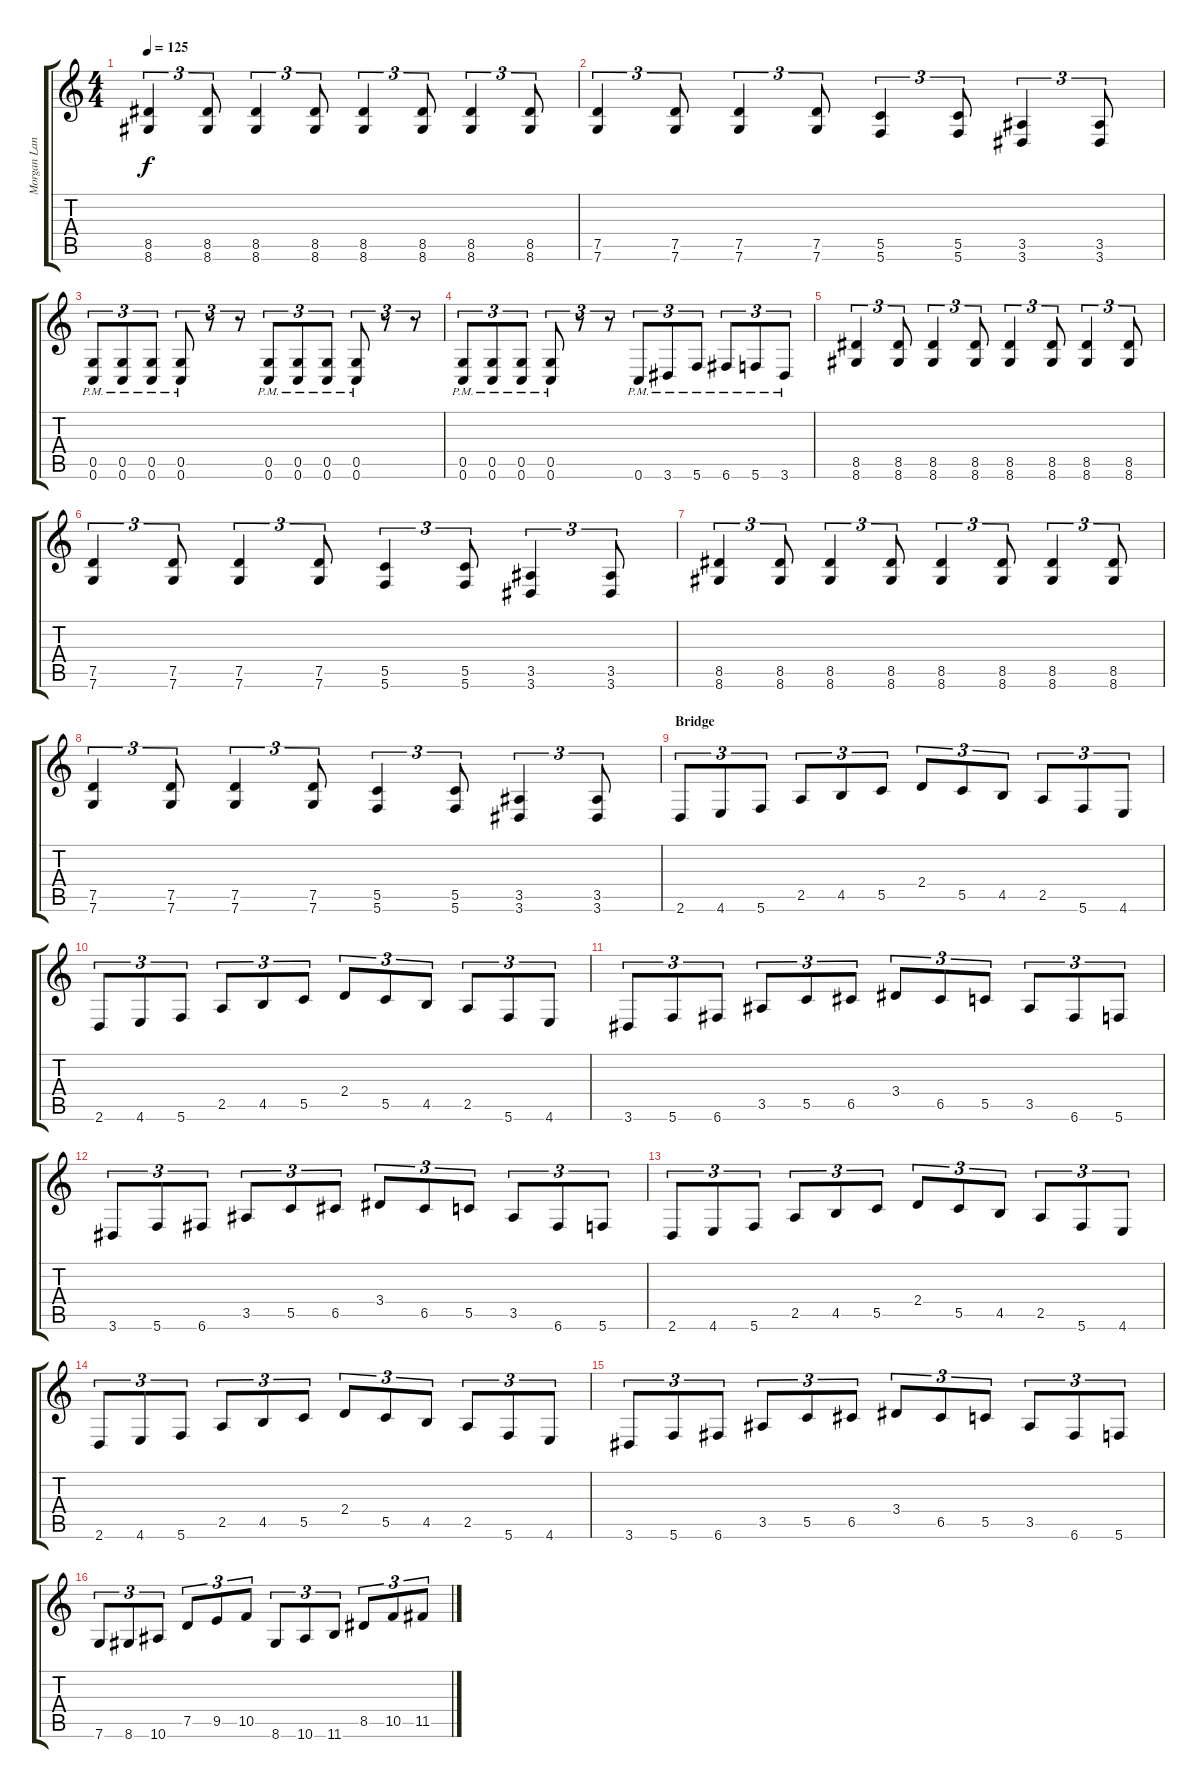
\track ("Morgan Lander (Guitar)" "Morgan Lan") {instrument distortionguitar}
\staff {score tabs}
\tuning (D4 A3 F3 C3 G2 C2) {hide}
\ts (4 4)
\tempo 125
\clef g2
\ks c
(8.5 8.6).4{tu (3 2) dy f} (8.5 8.6).8{tu (3 2)} (8.5 8.6).4{tu (3 2)} (8.5 8.6).8{tu (3 2)} (8.5 8.6).4{tu (3 2)} (8.5 8.6).8{tu (3 2)} (8.5 8.6).4{tu (3 2)} (8.5 8.6).8{tu (3 2)} |
(7.5 7.6).4{tu (3 2)} (7.5 7.6).8{tu (3 2)} (7.5 7.6).4{tu (3 2)} (7.5 7.6).8{tu (3 2)} (5.5 5.6).4{tu (3 2)} (5.5 5.6).8{tu (3 2)} (3.5 3.6).4{tu (3 2)} (3.5 3.6).8{tu (3 2)} |
(0.5{pm} 0.6{pm}).8{tu (3 2)} (0.5{pm} 0.6{pm}).8{tu (3 2)} (0.5{pm} 0.6{pm}).8{tu (3 2)} (0.5{pm} 0.6{pm}).8{tu (3 2)} r.8{tu (3 2)} r.8{tu (3 2)} (0.5{pm} 0.6{pm}).8{tu (3 2)} (0.5{pm} 0.6{pm}).8{tu (3 2)} (0.5{pm} 0.6{pm}).8{tu (3 2)} (0.5{pm} 0.6{pm}).8{tu (3 2)} r.8{tu (3 2)} r.8{tu (3 2)} |
(0.5{pm} 0.6{pm}).8{tu (3 2)} (0.5{pm} 0.6{pm}).8{tu (3 2)} (0.5{pm} 0.6{pm}).8{tu (3 2)} (0.5{pm} 0.6{pm}).8{tu (3 2)} r.8{tu (3 2)} r.8{tu (3 2)} 0.6{pm}.8{tu (3 2)} 3.6{pm}.8{tu (3 2)} 5.6{pm}.8{tu (3 2)} 6.6{pm}.8{tu (3 2)} 5.6{pm}.8{tu (3 2)} 3.6{pm}.8{tu (3 2)} |
(8.5 8.6).4{tu (3 2)} (8.5 8.6).8{tu (3 2)} (8.5 8.6).4{tu (3 2)} (8.5 8.6).8{tu (3 2)} (8.5 8.6).4{tu (3 2)} (8.5 8.6).8{tu (3 2)} (8.5 8.6).4{tu (3 2)} (8.5 8.6).8{tu (3 2)} |
(7.5 7.6).4{tu (3 2)} (7.5 7.6).8{tu (3 2)} (7.5 7.6).4{tu (3 2)} (7.5 7.6).8{tu (3 2)} (5.5 5.6).4{tu (3 2)} (5.5 5.6).8{tu (3 2)} (3.5 3.6).4{tu (3 2)} (3.5 3.6).8{tu (3 2)} |
(8.5 8.6).4{tu (3 2)} (8.5 8.6).8{tu (3 2)} (8.5 8.6).4{tu (3 2)} (8.5 8.6).8{tu (3 2)} (8.5 8.6).4{tu (3 2)} (8.5 8.6).8{tu (3 2)} (8.5 8.6).4{tu (3 2)} (8.5 8.6).8{tu (3 2)} |
(7.5 7.6).4{tu (3 2)} (7.5 7.6).8{tu (3 2)} (7.5 7.6).4{tu (3 2)} (7.5 7.6).8{tu (3 2)} (5.5 5.6).4{tu (3 2)} (5.5 5.6).8{tu (3 2)} (3.5 3.6).4{tu (3 2)} (3.5 3.6).8{tu (3 2)} |
\section ("" "Bridge")
2.6.8{tu (3 2)} 4.6.8{tu (3 2)} 5.6.8{tu (3 2)} 2.5.8{tu (3 2)} 4.5.8{tu (3 2)} 5.5.8{tu (3 2)} 2.4.8{tu (3 2)} 5.5.8{tu (3 2)} 4.5.8{tu (3 2)} 2.5.8{tu (3 2)} 5.6.8{tu (3 2)} 4.6.8{tu (3 2)} |
2.6.8{tu (3 2)} 4.6.8{tu (3 2)} 5.6.8{tu (3 2)} 2.5.8{tu (3 2)} 4.5.8{tu (3 2)} 5.5.8{tu (3 2)} 2.4.8{tu (3 2)} 5.5.8{tu (3 2)} 4.5.8{tu (3 2)} 2.5.8{tu (3 2)} 5.6.8{tu (3 2)} 4.6.8{tu (3 2)} |
3.6.8{tu (3 2)} 5.6.8{tu (3 2)} 6.6.8{tu (3 2)} 3.5.8{tu (3 2)} 5.5.8{tu (3 2)} 6.5.8{tu (3 2)} 3.4.8{tu (3 2)} 6.5.8{tu (3 2)} 5.5.8{tu (3 2)} 3.5.8{tu (3 2)} 6.6.8{tu (3 2)} 5.6.8{tu (3 2)} |
3.6.8{tu (3 2)} 5.6.8{tu (3 2)} 6.6.8{tu (3 2)} 3.5.8{tu (3 2)} 5.5.8{tu (3 2)} 6.5.8{tu (3 2)} 3.4.8{tu (3 2)} 6.5.8{tu (3 2)} 5.5.8{tu (3 2)} 3.5.8{tu (3 2)} 6.6.8{tu (3 2)} 5.6.8{tu (3 2)} |
2.6.8{tu (3 2)} 4.6.8{tu (3 2)} 5.6.8{tu (3 2)} 2.5.8{tu (3 2)} 4.5.8{tu (3 2)} 5.5.8{tu (3 2)} 2.4.8{tu (3 2)} 5.5.8{tu (3 2)} 4.5.8{tu (3 2)} 2.5.8{tu (3 2)} 5.6.8{tu (3 2)} 4.6.8{tu (3 2)} |
2.6.8{tu (3 2)} 4.6.8{tu (3 2)} 5.6.8{tu (3 2)} 2.5.8{tu (3 2)} 4.5.8{tu (3 2)} 5.5.8{tu (3 2)} 2.4.8{tu (3 2)} 5.5.8{tu (3 2)} 4.5.8{tu (3 2)} 2.5.8{tu (3 2)} 5.6.8{tu (3 2)} 4.6.8{tu (3 2)} |
3.6.8{tu (3 2)} 5.6.8{tu (3 2)} 6.6.8{tu (3 2)} 3.5.8{tu (3 2)} 5.5.8{tu (3 2)} 6.5.8{tu (3 2)} 3.4.8{tu (3 2)} 6.5.8{tu (3 2)} 5.5.8{tu (3 2)} 3.5.8{tu (3 2)} 6.6.8{tu (3 2)} 5.6.8{tu (3 2)} |
7.6.8{tu (3 2)} 8.6.8{tu (3 2)} 10.6.8{tu (3 2)} 7.5.8{tu (3 2)} 9.5.8{tu (3 2)} 10.5.8{tu (3 2)} 8.6.8{tu (3 2)} 10.6.8{tu (3 2)} 11.6.8{tu (3 2)} 8.5.8{tu (3 2)} 10.5.8{tu (3 2)} 11.5.8{tu (3 2)}
